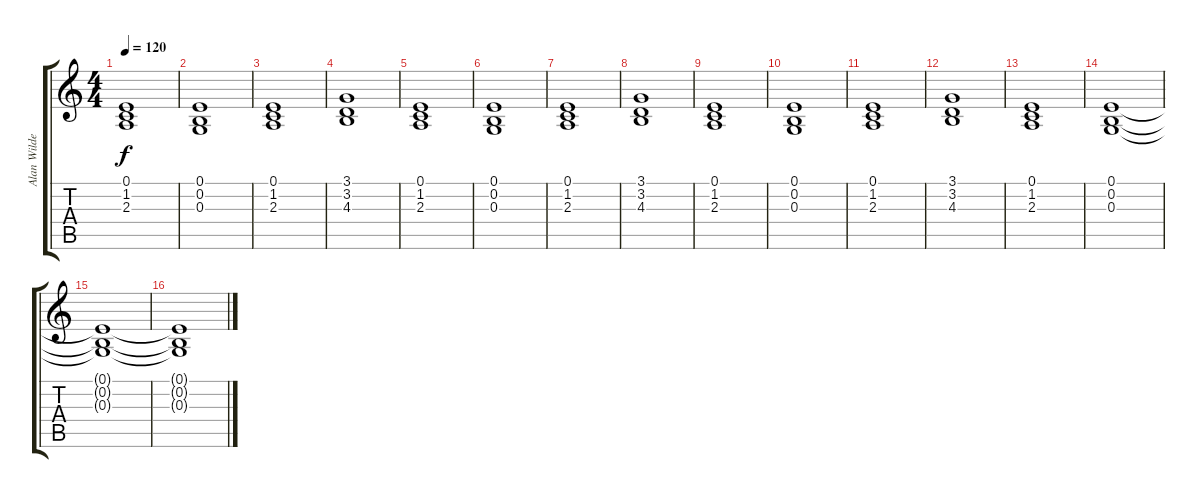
\track ("Alan Wilder - Strings" "Alan Wilde") {instrument synthstrings1}
\staff {score tabs}
\tuning (E4 B3 G3 D3 A2 E2) {hide}
\ts (4 4)
\tempo 120
\clef g2
\ks c
(0.1 1.2 2.3).1{dy f} |
(0.1 0.2 0.3).1 |
(0.1 1.2 2.3).1 |
(3.1 3.2 4.3).1 |
(0.1 1.2 2.3).1 |
(0.1 0.2 0.3).1 |
(0.1 1.2 2.3).1 |
(3.1 3.2 4.3).1 |
(0.1 1.2 2.3).1 |
(0.1 0.2 0.3).1 |
(0.1 1.2 2.3).1 |
(3.1 3.2 4.3).1 |
(0.1 1.2 2.3).1 |
(0.1 0.2 0.3).1{volume 0} |
(0.1{t} 0.2{t} 0.3{t}).1 |
(0.1{t} 0.2{t} 0.3{t}).1
